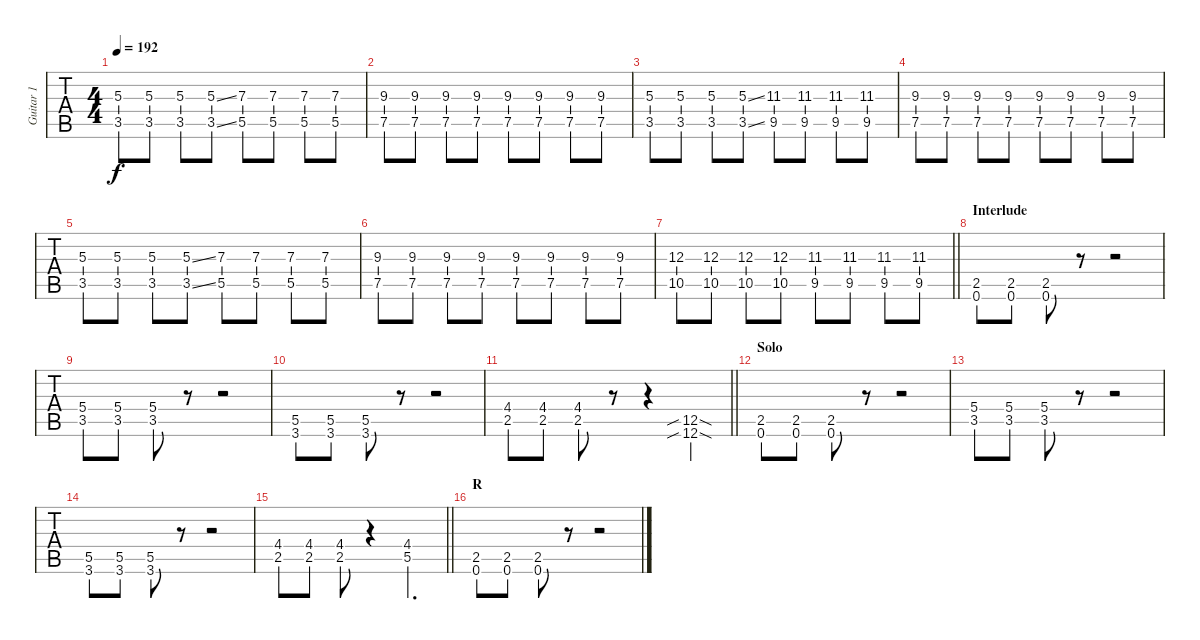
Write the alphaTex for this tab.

\track ("Guitar 1" "Guitar 1") {instrument distortionguitar}
\staff {tabs}
\tuning (E4 B3 G3 D3 A2 E2) {hide}
\ts (4 4)
\tempo 192
\clef g2
\ks c
(5.3 3.5).8{dy f} (5.3 3.5).8 (5.3 3.5).8 (5.3{ss} 3.5{ss}).8 (7.3 5.5).8 (7.3 5.5).8 (7.3 5.5).8 (7.3 5.5).8 |
(9.3 7.5).8 (9.3 7.5).8 (9.3 7.5).8 (9.3 7.5).8 (9.3 7.5).8 (9.3 7.5).8 (9.3 7.5).8 (9.3 7.5).8 |
(5.3 3.5).8 (5.3 3.5).8 (5.3 3.5).8 (5.3{ss} 3.5{ss}).8 (11.3 9.5).8 (11.3 9.5).8 (11.3 9.5).8 (11.3 9.5).8 |
(9.3 7.5).8 (9.3 7.5).8 (9.3 7.5).8 (9.3 7.5).8 (9.3 7.5).8 (9.3 7.5).8 (9.3 7.5).8 (9.3 7.5).8 |
(5.3 3.5).8 (5.3 3.5).8 (5.3 3.5).8 (5.3{ss} 3.5{ss}).8 (7.3 5.5).8 (7.3 5.5).8 (7.3 5.5).8 (7.3 5.5).8 |
(9.3 7.5).8 (9.3 7.5).8 (9.3 7.5).8 (9.3 7.5).8 (9.3 7.5).8 (9.3 7.5).8 (9.3 7.5).8 (9.3 7.5).8 |
\barLineRight lightlight
(12.3 10.5).8 (12.3 10.5).8 (12.3 10.5).8 (12.3 10.5).8 (11.3 9.5).8 (11.3 9.5).8 (11.3 9.5).8 (11.3 9.5).8 |
\section ("" "Interlude")
(2.5 0.6).8 (2.5 0.6).8 (2.5 0.6).8 r.8 r.2 |
(5.4 3.5).8 (5.4 3.5).8 (5.4 3.5).8 r.8 r.2 |
(5.5 3.6).8 (5.5 3.6).8 (5.5 3.6).8 r.8 r.2 |
\barLineRight lightlight
(4.4 2.5).8 (4.4 2.5).8 (4.4 2.5).8 r.8 r.4 (12.5{sib sod} 12.6{sib sod}).4 |
\section ("" "Solo")
(2.5 0.6).8 (2.5 0.6).8 (2.5 0.6).8 r.8 r.2 |
(5.4 3.5).8 (5.4 3.5).8 (5.4 3.5).8 r.8 r.2 |
(5.5 3.6).8 (5.5 3.6).8 (5.5 3.6).8 r.8 r.2 |
\barLineRight lightlight
(4.4 2.5).8 (4.4 2.5).8 (4.4 2.5).8 r.4 (4.4 5.5).4{d} |
\section ("" "R")
(2.5 0.6).8 (2.5 0.6).8 (2.5 0.6).8 r.8 r.2
